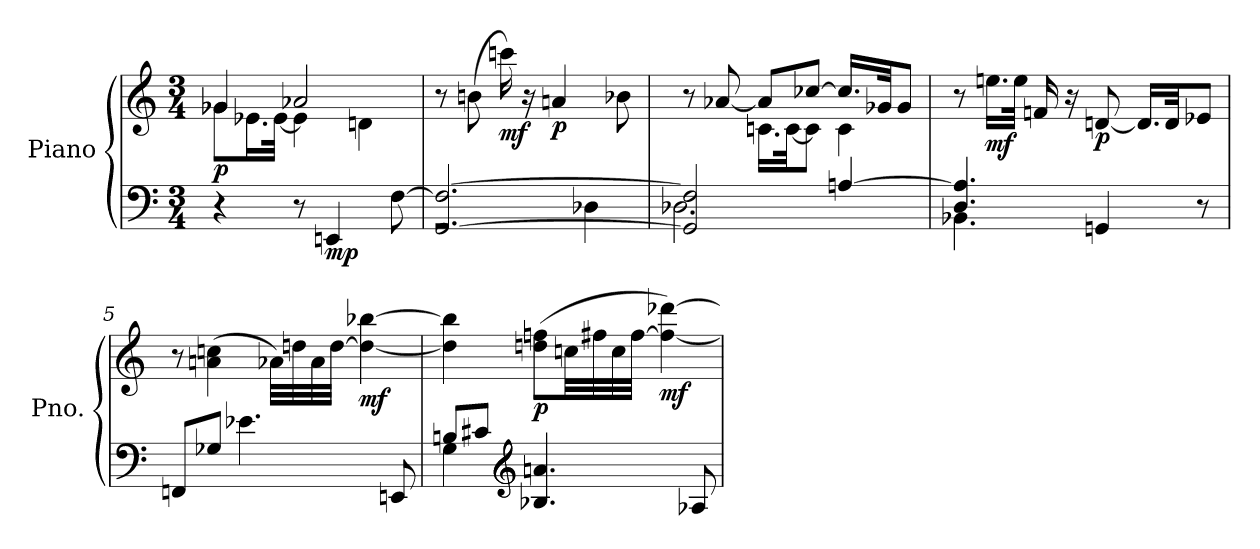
**kern	**kern	**dynam
*part1	*part1	*part1
*staff2	*staff1	*staff1/2
*I"Piano	*	*
*I'Pno.	*	*
*clefF4	*clefG2	*
*k[]	*k[]	*
*M3/4	*M3/4	*
*MM53	*MM53	*
=1	=1	=1
*	*^	*
!	!	!	!LO:DY:b
4r	4g-X/	8g-X\L	p
.	.	16.e-X\L	.
.	.	[32e-\JJk	.
8r	2a-X/	4e-\]	.
!	!	!	!LO:DY:b=2
4EEn/	.	.	mp
.	.	4dn\	.
[8F\	.	.	.
*	*v	*v	*
=2	=2	=2
*^	*	*
[2.GG/ 2.F/_	2rGG	8r	.
.	.	(>8bn\	.
!	!	!	!LO:DY:b
.	.	16cccn\)	mf
.	.	16r	.
!	!	!	!LO:DY:b
.	.	4an/	p
.	4D-X\	.	.
.	.	8b-X\	.
=3	=3	=3	=3
*	*	*^	*
2GG/] 2F/]	2.D-X\	8r	4ryy	.
.	.	[8a-X/	.	.
.	.	8a-/L]	16.cn\LL	.
.	.	.	[32c\JK	.
.	.	[8cc-X/J	8c\J]	.
[4An/	.	16.cc-/LL]	4c\	.
.	.	32g-X/JK	.	.
.	.	8g-/J	.	.
*	*	*v	*v	*
!!LO:LB:g=z
=4	=4	=4	=4
4.D/ 4.A/]	4.BB-X\	8r	.
!	!	!	!LO:DY:b
.	.	16.een\LL	mf
.	.	32ee\JJk	.
.	.	16fn/	.
.	.	16r	.
!	!	!	!LO:DY:b
4GGn/	4.ryy	[8dn/	p
.	.	16.d/LL]	.
.	.	32d/JK	.
8r	.	8e-X/J	.
*v	*v	*	*
=5	=5	=5
8FFn/L	8r	.
8G-X/J	(>4an\ 4ccn\	.
4.e-X\	.	.
.	32a-X\LLL)	.
.	32ddn\	.
.	32a-\	.
.	[32dd\JJJ	.
!	!	!LO:DY:b
.	4dd\_ [4bb-X\	mf
8EEn/	.	.
=6	=6	=6
*^	*	*
8Bn/L	4G\	4dd\] 4bb-\]	.
8c#X/J	.	.	.
*clefG2	*	*	*
!	!	!	!LO:DY:b
4.B-X/ 4.an/	2ryy	(>8ddn\ 8ffn\L	p
.	.	32ccn\LL	.
.	.	32ff#X\	.
.	.	32cc\	.
.	.	[32ff#\JJJ	.
!	!	!	!LO:DY:b
.	.	4ff#\_ [4ddd-X\)	mf
8A-X/	.	.	.
*v	*v	*	*
=	=	=
*-	*-	*-
